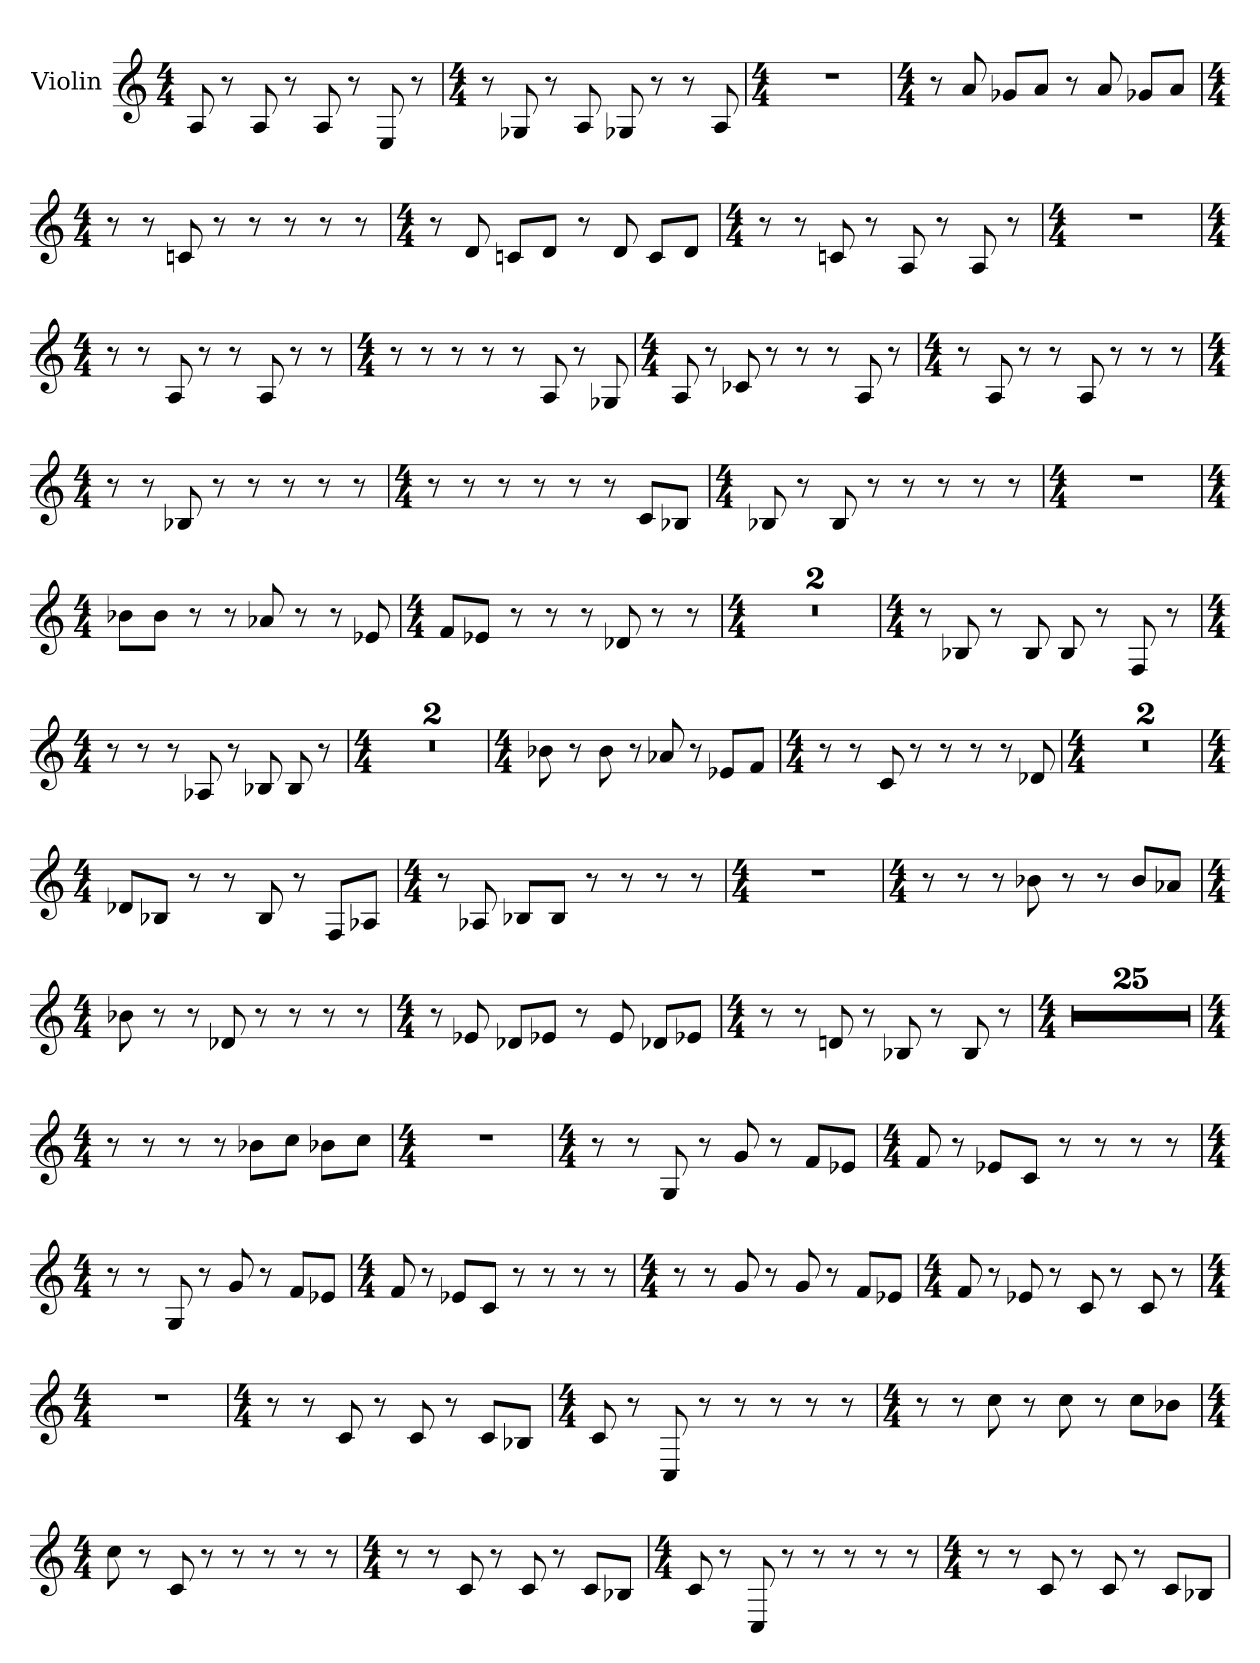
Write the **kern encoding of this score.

**kern
*part1
*staff1
*I"Violin
*I'Vln
*M4/4
=
8A
8r
8A
8r
8A
8r
8E
8r
=
*M4/4
8r
8G-X
8r
8A
8G-X
8r
8r
8A
=
*M4/4
1r
=
*M4/4
8r
8a
8g-XL
8aJ
8r
8a
8g-XL
8aJ
=
*M4/4
8r
8r
8cn
8r
8r
8r
8r
8r
=
*M4/4
8r
8d
8cnL
8dJ
8r
8d
8cL
8dJ
=
*M4/4
8r
8r
8cn
8r
8A
8r
8A
8r
=
*M4/4
1r
=
*M4/4
8r
8r
8A
8r
8r
8A
8r
8r
=
*M4/4
8r
8r
8r
8r
8r
8A
8r
8G-X
=
*M4/4
8A
8r
8c-X
8r
8r
8r
8A
8r
=
*M4/4
8r
8A
8r
8r
8A
8r
8r
8r
=
*M4/4
8r
8r
8B-X
8r
8r
8r
8r
8r
=
*M4/4
8r
8r
8r
8r
8r
8r
8cL
8B-XJ
=
*M4/4
8B-X
8r
8B-
8r
8r
8r
8r
8r
=
*M4/4
1r
=
*M4/4
8b-XL
8b-J
8r
8r
8a-X
8r
8r
8e-X
=
*M4/4
8fL
8e-XJ
8r
8r
8r
8d-X
8r
8r
=
*M4/4
1r
=
*M4/4
1r
=
*M4/4
8r
8B-X
8r
8B-
8B-
8r
8F
8r
=
*M4/4
8r
8r
8r
8A-X
8r
8B-X
8B-
8r
=
*M4/4
1r
=
*M4/4
1r
=
*M4/4
8b-X
8r
8b-
8r
8a-X
8r
8e-XL
8fJ
=
*M4/4
8r
8r
8c
8r
8r
8r
8r
8d-X
=
*M4/4
1r
=
*M4/4
1r
=
*M4/4
8d-XL
8B-XJ
8r
8r
8B-
8r
8FL
8A-XJ
=
*M4/4
8r
8A-X
8B-XL
8B-J
8r
8r
8r
8r
=
*M4/4
1r
=
*M4/4
8r
8r
8r
8b-X
8r
8r
8b-L
8a-XJ
=
*M4/4
8b-X
8r
8r
8d-X
8r
8r
8r
8r
=
*M4/4
8r
8e-X
8d-XL
8e-XJ
8r
8e-
8d-XL
8e-XJ
=
*M4/4
8r
8r
8dn
8r
8B-X
8r
8B-
8r
=
*M4/4
1r
=
*M4/4
1r
=
*M4/4
1r
=
*M4/4
1r
=
*M4/4
1r
=
*M4/4
1r
=
*M4/4
1r
=
*M4/4
1r
=
*M4/4
1r
=
*M4/4
1r
=
*M4/4
1r
=
*M4/4
1r
=
*M4/4
1r
=
*M4/4
1r
=
*M4/4
1r
=
*M4/4
1r
=
*M4/4
1r
=
*M4/4
1r
=
*M4/4
1r
=
*M4/4
1r
=
*M4/4
1r
=
*M4/4
1r
=
*M4/4
1r
=
*M4/4
1r
=
*M4/4
1r
=
*M4/4
8r
8r
8r
8r
8b-XL
8ccJ
8b-XL
8ccJ
=
*M4/4
1r
=
*M4/4
8r
8r
8G
8r
8g
8r
8fL
8e-XJ
=
*M4/4
8f
8r
8e-XL
8cJ
8r
8r
8r
8r
=
*M4/4
8r
8r
8G
8r
8g
8r
8fL
8e-XJ
=
*M4/4
8f
8r
8e-XL
8cJ
8r
8r
8r
8r
=
*M4/4
8r
8r
8g
8r
8g
8r
8fL
8e-XJ
=
*M4/4
8f
8r
8e-X
8r
8c
8r
8c
8r
=
*M4/4
1r
=
*M4/4
8r
8r
8c
8r
8c
8r
8cL
8B-XJ
=
*M4/4
8c
8r
8C
8r
8r
8r
8r
8r
=
*M4/4
8r
8r
8cc
8r
8cc
8r
8ccL
8b-XJ
=
*M4/4
8cc
8r
8c
8r
8r
8r
8r
8r
=
*M4/4
8r
8r
8c
8r
8c
8r
8cL
8B-XJ
=
*M4/4
8c
8r
8C
8r
8r
8r
8r
8r
=
*M4/4
8r
8r
8c
8r
8c
8r
8cL
8B-XJ
=
*-
